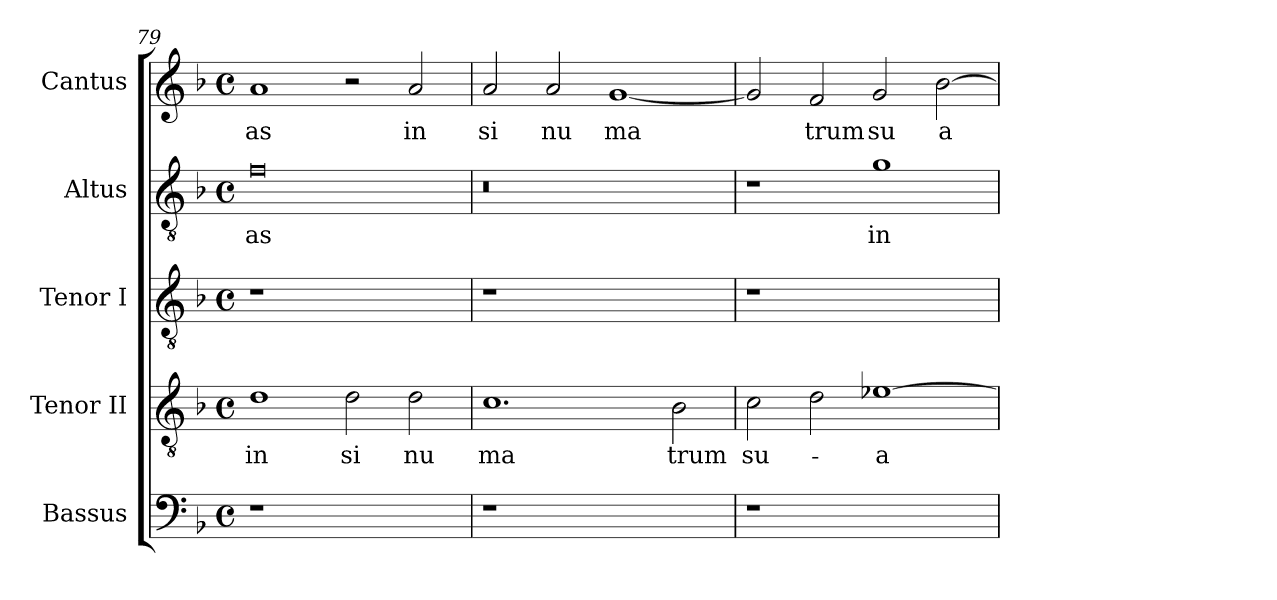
**kern	**kern	**text	**kern	**kern	**text	**kern	**text
*part5	*part4	*part4	*part3	*part2	*part2	*part1	*part1
*staff5	*staff4	*staff4	*staff3	*staff2	*staff2	*staff1	*staff1
*I"Bassus	*I"Tenor II	*	*I"Tenor I	*I"Altus	*	*I"Cantus	*
*I'Bassus	*I'Tenor II	*	*I'Tenor I	*I'Altus	*	*I'Cantus	*
*clefF4	*clefGv2	*	*clefGv2	*clefGv2	*	*clefG2	*
*k[b-]	*k[b-]	*	*k[b-]	*k[b-]	*	*k[b-]	*
*F:	*F:	*	*F:	*F:	*	*F:	*
*M4/4	*M4/4	*	*M4/4	*M4/4	*	*M4/4	*
*met(c)	*met(c)	*	*met(c)	*met(c)	*	*met(c)	*
=79	=79	=79	=79	=79	=79	=79	=79
!	!	!LO:LY:b:cj	!	!	!LO:LY:b:cj	!	!LO:LY:b:cj
1r	1d	in	1r	0f	-as	1a	as
!	!	!LO:LY:b:cj	!	!	!	!	!
1ryy	2d\	si	1ryy	.	.	2r	.
!	!	!LO:LY:b:cj	!	!	!	!	!LO:LY:b:cj
.	2d\	nu	.	.	.	2a/	in
=80	=80	=80	=80	=80	=80	=80	=80
!	!	!LO:LY:b:cj	!	!	!	!	!LO:LY:b:cj
1r	1.c	ma	1r	0r	.	2a/	si
!	!	!	!	!	!	!	!LO:LY:b:cj
.	.	.	.	.	.	2a/	nu
!	!	!	!	!	!	!	!LO:LY:b:cj
1ryy	.	.	1ryy	.	.	[>1g	ma
!	!	!LO:LY:b:cj	!	!	!	!	!
.	2B-\	trum	.	.	.	.	.
!!LO:LB:g=z
=81	=81	=81	=81	=81	=81	=81	=81
!	!	!LO:LY:b:cj	!	!	!	!	!
1r	2c\	su-	1r	1r	.	2g/]	.
!	!	!	!	!	!	!	!LO:LY:b:cj
.	2d\	.	.	.	.	2f/	trum
!	!	!LO:LY:b:rj	!	!	!LO:LY:b:cj	!	!LO:LY:b:cj
1ryy	[>1e-X	-a-	1ryy	1g	in	2g/	su
!	!	!	!	!	!	!	!LO:LY:b:cj
.	.	.	.	.	.	[>2b-\	a
=	=	=	=	=	=	=	=
*-	*-	*-	*-	*-	*-	*-	*-
